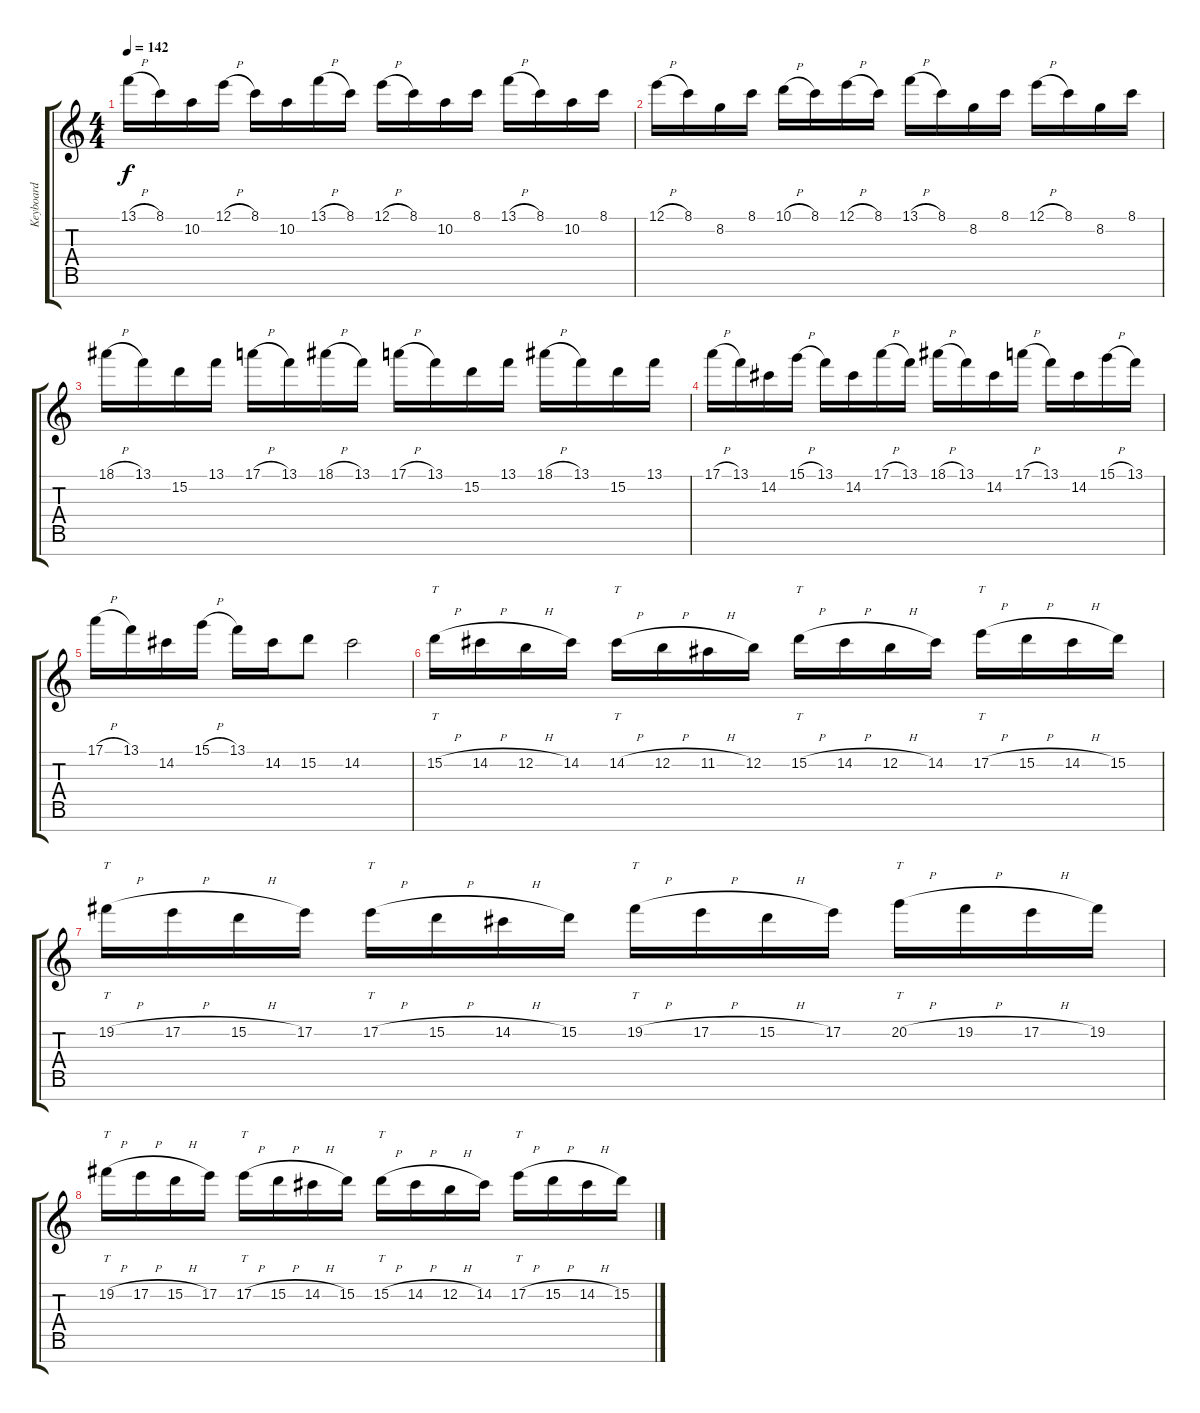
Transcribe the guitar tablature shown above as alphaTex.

\track ("Keyboard" "Keyboard") {instrument drawbarorgan}
\staff {score tabs}
\tuning (E5 B4 G4 D4 A3 E3 B2) {hide}
\ts (4 4)
\tempo 142
\clef g2
\ks c
13.1{h}.16{dy f} 8.1.16 10.2.16 12.1{h}.16 8.1.16 10.2.16 13.1{h}.16 8.1.16 12.1{h}.16 8.1.16 10.2.16 8.1.16 13.1{h}.16 8.1.16 10.2.16 8.1.16 |
12.1{h}.16 8.1.16 8.2.16 8.1.16 10.1{h}.16 8.1.16 12.1{h}.16 8.1.16 13.1{h}.16 8.1.16 8.2.16 8.1.16 12.1{h}.16 8.1.16 8.2.16 8.1.16 |
18.1{h}.16 13.1.16 15.2.16 13.1.16 17.1{h}.16 13.1.16 18.1{h}.16 13.1.16 17.1{h}.16 13.1.16 15.2.16 13.1.16 18.1{h}.16 13.1.16 15.2.16 13.1.16 |
17.1{h}.16 13.1.16 14.2.16 15.1{h}.16 13.1.16 14.2.16 17.1{h}.16 13.1.16 18.1{h}.16 13.1.16 14.2.16 17.1{h}.16 13.1.16 14.2.16 15.1{h}.16 13.1.16 |
17.1{h}.16 13.1.16 14.2.16 15.1{h}.16 13.1.16 14.2.16 15.2.8 14.2.2 |
15.2{h}.16{tt} 14.2{h}.16 12.2{h}.16 14.2.16 14.2{h}.16{tt} 12.2{h}.16 11.2{h}.16 12.2.16 15.2{h}.16{tt} 14.2{h}.16 12.2{h}.16 14.2.16 17.2{h}.16{tt} 15.2{h}.16 14.2{h}.16 15.2.16 |
19.2{h}.16{tt} 17.2{h}.16 15.2{h}.16 17.2.16 17.2{h}.16{tt} 15.2{h}.16 14.2{h}.16 15.2.16 19.2{h}.16{tt} 17.2{h}.16 15.2{h}.16 17.2.16 20.2{h}.16{tt} 19.2{h}.16 17.2{h}.16 19.2.16 |
19.2{h}.16{tt} 17.2{h}.16 15.2{h}.16 17.2.16 17.2{h}.16{tt} 15.2{h}.16 14.2{h}.16 15.2.16 15.2{h}.16{tt} 14.2{h}.16 12.2{h}.16 14.2.16 17.2{h}.16{tt} 15.2{h}.16 14.2{h}.16 15.2.16
